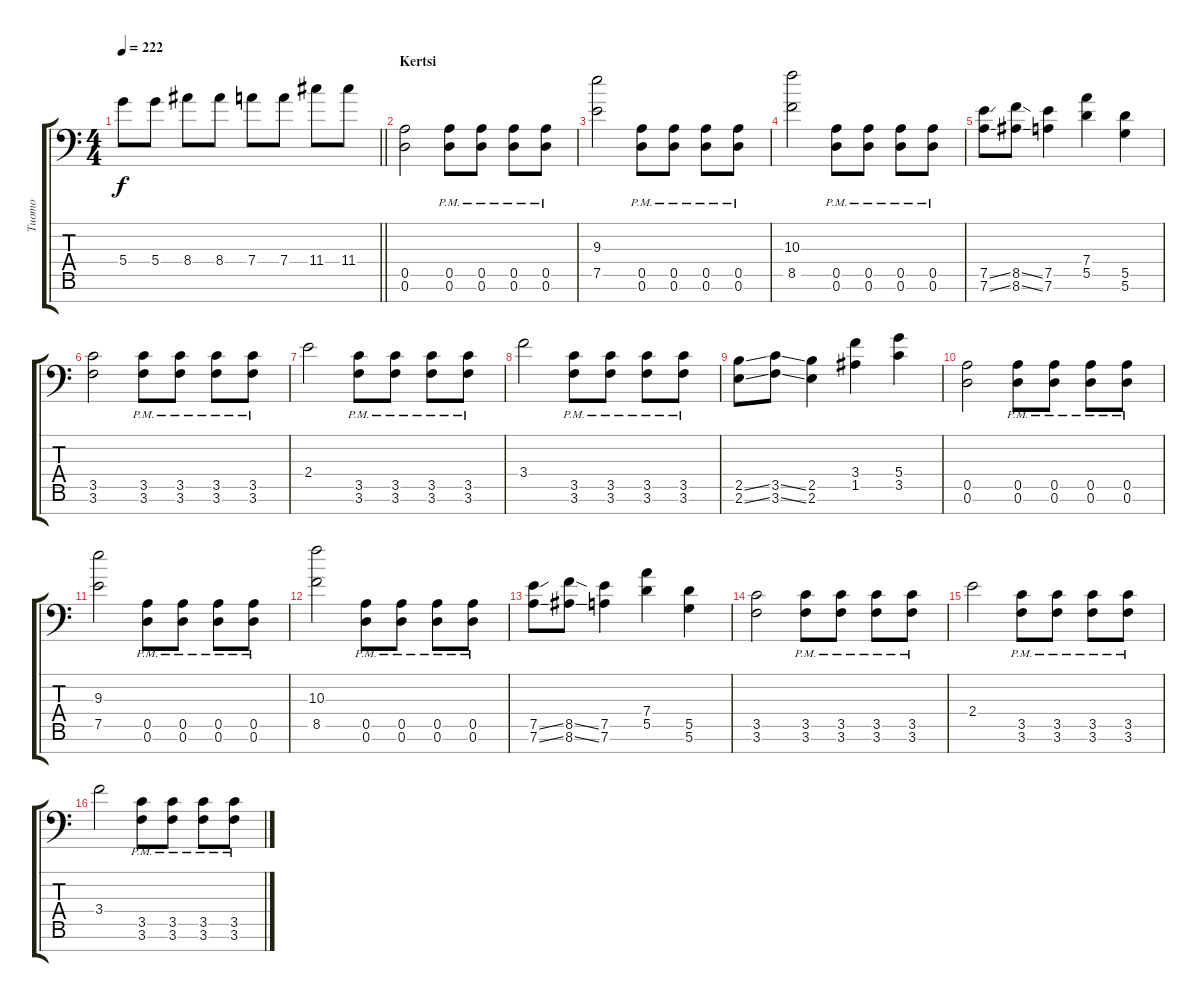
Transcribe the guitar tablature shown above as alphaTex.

\track ("Tuomo" "Tuomo") {instrument distortionguitar}
\staff {score tabs}
\tuning (E4 B3 G3 D3 A2 D2 A1) {hide}
\ts (4 4)
\tempo 222
\clef f4
\barLineRight lightlight
\ks c
5.4.8{dy f} 5.4.8 8.4.8 8.4.8 7.4.8 7.4.8 11.4.8 11.4.8 |
\section ("" "Kertsi")
(0.5 0.6).2 (0.5{pm} 0.6{pm}).8 (0.5{pm} 0.6{pm}).8 (0.5{pm} 0.6{pm}).8 (0.5{pm} 0.6{pm}).8 |
(9.3 7.5).2 (0.5{pm} 0.6{pm}).8 (0.5{pm} 0.6{pm}).8 (0.5{pm} 0.6{pm}).8 (0.5{pm} 0.6{pm}).8 |
(10.3 8.5).2 (0.5{pm} 0.6{pm}).8 (0.5{pm} 0.6{pm}).8 (0.5{pm} 0.6{pm}).8 (0.5{pm} 0.6{pm}).8 |
(7.5{ss} 7.6{ss}).8 (8.5{ss} 8.6{ss}).8 (7.5 7.6).4 (7.4 5.5).4 (5.5 5.6).4 |
(3.5 3.6).2 (3.5{pm} 3.6{pm}).8 (3.5{pm} 3.6{pm}).8 (3.5{pm} 3.6{pm}).8 (3.5{pm} 3.6{pm}).8 |
2.4.2 (3.5{pm} 3.6{pm}).8 (3.5{pm} 3.6{pm}).8 (3.5{pm} 3.6{pm}).8 (3.5{pm} 3.6{pm}).8 |
3.4.2 (3.5{pm} 3.6{pm}).8 (3.5{pm} 3.6{pm}).8 (3.5{pm} 3.6{pm}).8 (3.5{pm} 3.6{pm}).8 |
(2.5{ss} 2.6{ss}).8 (3.5{ss} 3.6{ss}).8 (2.5 2.6).4 (3.4 1.5).4 (5.4 3.5).4 |
(0.5 0.6).2 (0.5{pm} 0.6{pm}).8 (0.5{pm} 0.6{pm}).8 (0.5{pm} 0.6{pm}).8 (0.5{pm} 0.6{pm}).8 |
(9.3 7.5).2 (0.5{pm} 0.6{pm}).8 (0.5{pm} 0.6{pm}).8 (0.5{pm} 0.6{pm}).8 (0.5{pm} 0.6{pm}).8 |
(10.3 8.5).2 (0.5{pm} 0.6{pm}).8 (0.5{pm} 0.6{pm}).8 (0.5{pm} 0.6{pm}).8 (0.5{pm} 0.6{pm}).8 |
(7.5{ss} 7.6{ss}).8 (8.5{ss} 8.6{ss}).8 (7.5 7.6).4 (7.4 5.5).4 (5.5 5.6).4 |
(3.5 3.6).2 (3.5{pm} 3.6{pm}).8 (3.5{pm} 3.6{pm}).8 (3.5{pm} 3.6{pm}).8 (3.5{pm} 3.6{pm}).8 |
2.4.2 (3.5{pm} 3.6{pm}).8 (3.5{pm} 3.6{pm}).8 (3.5{pm} 3.6{pm}).8 (3.5{pm} 3.6{pm}).8 |
3.4.2 (3.5{pm} 3.6{pm}).8 (3.5{pm} 3.6{pm}).8 (3.5{pm} 3.6{pm}).8 (3.5{pm} 3.6{pm}).8
